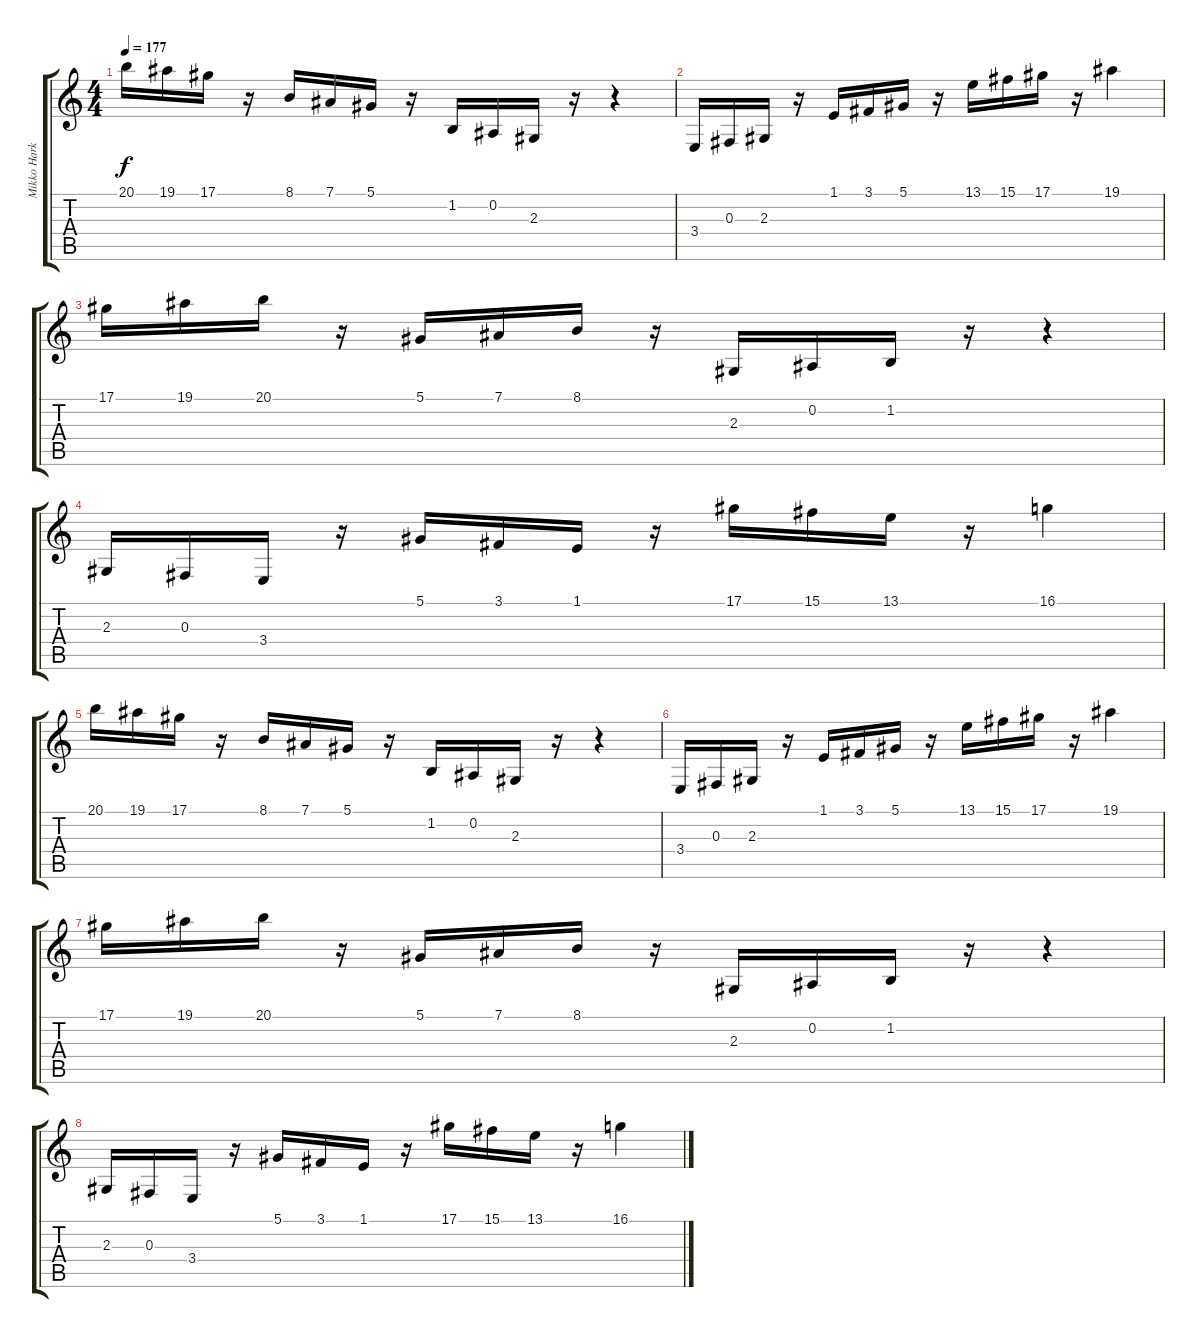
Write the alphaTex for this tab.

\track ("Mikko Harkin" "Mikko Hark") {instrument harpsichord}
\staff {score tabs}
\tuning (Eb4 Bb3 Gb3 Db3 Ab2 Eb2) {hide}
\ts (4 4)
\tempo 177
\clef g2
\ks c
20.1.16{dy f} 19.1.16 17.1.16 r.16 8.1.16 7.1.16 5.1.16 r.16 1.2.16 0.2.16 2.3.16 r.16 r.4 |
3.4.16 0.3.16 2.3.16 r.16 1.1.16 3.1.16 5.1.16 r.16 13.1.16 15.1.16 17.1.16 r.16 19.1.4 |
17.1.16 19.1.16 20.1.16 r.16 5.1.16 7.1.16 8.1.16 r.16 2.3.16 0.2.16 1.2.16 r.16 r.4 |
2.3.16 0.3.16 3.4.16 r.16 5.1.16 3.1.16 1.1.16 r.16 17.1.16 15.1.16 13.1.16 r.16 16.1.4 |
20.1.16 19.1.16 17.1.16 r.16 8.1.16 7.1.16 5.1.16 r.16 1.2.16 0.2.16 2.3.16 r.16 r.4 |
3.4.16 0.3.16 2.3.16 r.16 1.1.16 3.1.16 5.1.16 r.16 13.1.16 15.1.16 17.1.16 r.16 19.1.4 |
17.1.16 19.1.16 20.1.16 r.16 5.1.16 7.1.16 8.1.16 r.16 2.3.16 0.2.16 1.2.16 r.16 r.4 |
2.3.16 0.3.16 3.4.16 r.16 5.1.16 3.1.16 1.1.16 r.16 17.1.16 15.1.16 13.1.16 r.16 16.1.4
